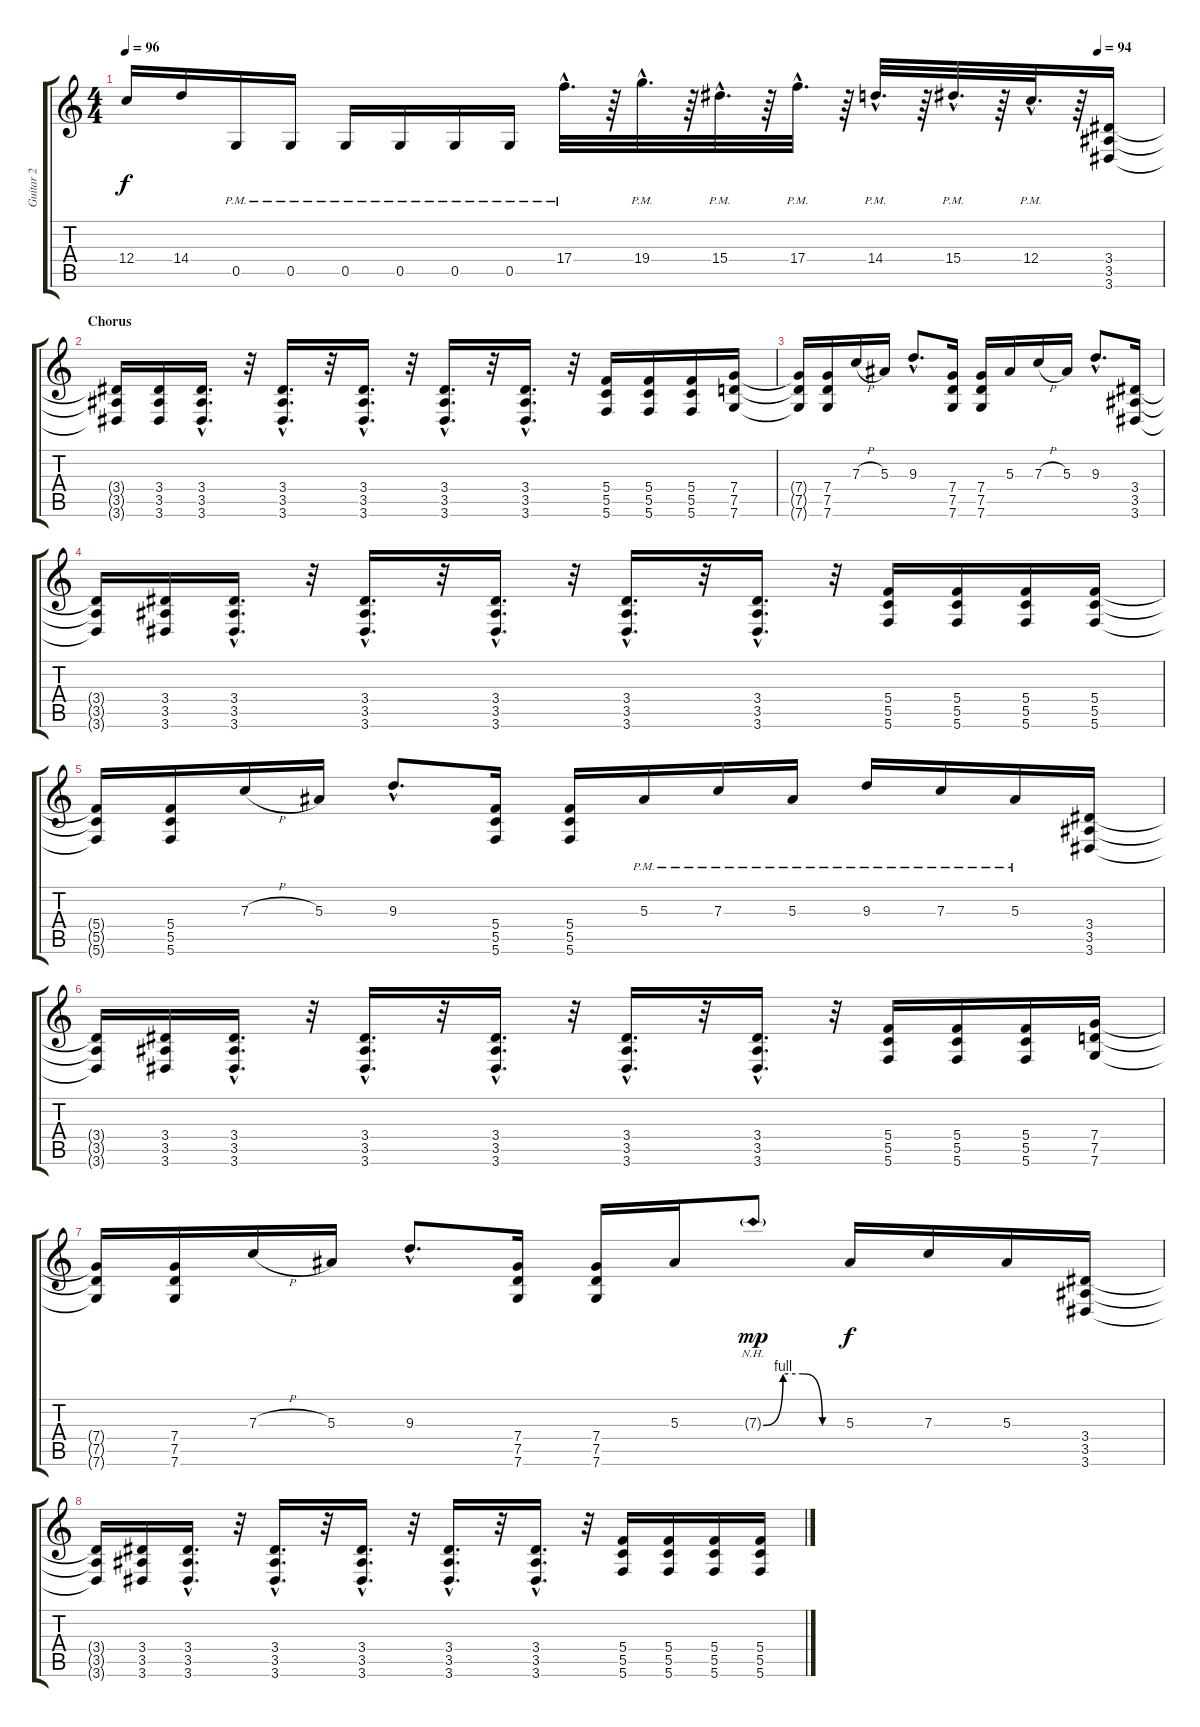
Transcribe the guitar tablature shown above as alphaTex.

\track ("Guitar 2" "Guitar 2") {instrument overdrivenguitar}
\staff {score tabs}
\tuning (D4 A3 F3 C3 G2 C2) {hide}
\ts (4 4)
\tempo 96
\tempo (94 0.9375)
\clef g2
\ks c
12.4{t}.16{dy f} 14.4.16 0.5{pm}.16 0.5{pm}.16 0.5{pm}.16 0.5{pm}.16 0.5{pm}.16 0.5{pm}.16 17.4{hac pm}.32{d} r.64 19.4{hac pm}.32{d} r.64 15.4{hac pm}.32{d} r.64 17.4{hac pm}.32{d} r.64 14.4{hac pm}.32{d} r.64 15.4{hac pm}.32{d} r.64 12.4{hac pm}.32{d} r.64 (3.4 3.5 3.6).16 |
\section ("" "Chorus")
(3.4{t} 3.5{t} 3.6{t}).16 (3.4 3.5 3.6).16 (3.4{hac} 3.5{hac} 3.6{hac}).16{d} r.32 (3.4{hac} 3.5{hac} 3.6{hac}).16{d} r.32 (3.4{hac} 3.5{hac} 3.6{hac}).16{d} r.32 (3.4{hac} 3.5{hac} 3.6{hac}).16{d} r.32 (3.4{hac} 3.5{hac} 3.6{hac}).16{d} r.32 (5.4 5.5 5.6).16 (5.4 5.5 5.6).16 (5.4 5.5 5.6).16 (7.4 7.5 7.6).16 |
(7.4{t} 7.5{t} 7.6{t}).16 (7.4 7.5 7.6).16 7.3{h}.16 5.3.16 9.3{hac}.8{d} (7.4 7.5 7.6).16 (7.4 7.5 7.6).16 5.3.16 7.3{h}.16 5.3.16 9.3{hac}.8{d} (3.4 3.5 3.6).16 |
(3.4{t} 3.5{t} 3.6{t}).16 (3.4 3.5 3.6).16 (3.4{hac} 3.5{hac} 3.6{hac}).16{d} r.32 (3.4{hac} 3.5{hac} 3.6{hac}).16{d} r.32 (3.4{hac} 3.5{hac} 3.6{hac}).16{d} r.32 (3.4{hac} 3.5{hac} 3.6{hac}).16{d} r.32 (3.4{hac} 3.5{hac} 3.6{hac}).16{d} r.32 (5.4 5.5 5.6).16 (5.4 5.5 5.6).16 (5.4 5.5 5.6).16 (5.4 5.5 5.6).16 |
(5.4{t} 5.5{t} 5.6{t}).16 (5.4 5.5 5.6).16 7.3{h}.16 5.3.16 9.3{hac}.8{d} (5.4 5.5 5.6).16 (5.4 5.5 5.6).16 5.3{pm}.16 7.3{pm}.16 5.3{pm}.16 9.3{pm}.16 7.3{pm}.16 5.3{pm}.16 (3.4 3.5 3.6).16 |
(3.4{t} 3.5{t} 3.6{t}).16 (3.4 3.5 3.6).16 (3.4{hac} 3.5{hac} 3.6{hac}).16{d} r.32 (3.4{hac} 3.5{hac} 3.6{hac}).16{d} r.32 (3.4{hac} 3.5{hac} 3.6{hac}).16{d} r.32 (3.4{hac} 3.5{hac} 3.6{hac}).16{d} r.32 (3.4{hac} 3.5{hac} 3.6{hac}).16{d} r.32 (5.4 5.5 5.6).16 (5.4 5.5 5.6).16 (5.4 5.5 5.6).16 (7.4 7.5 7.6).16 |
(7.4{t} 7.5{t} 7.6{t}).16 (7.4 7.5 7.6).16 7.3{h}.16 5.3.16 9.3{hac}.8{d} (7.4 7.5 7.6).16 (7.4 7.5 7.6).16 5.3.16 7.3{be (custom 0 0 15 4 30 4 45 0 60 0) nh g}.8{dy mp} 5.3.16{dy f} 7.3.16 5.3.16 (3.4 3.5 3.6).16 |
(3.4{t} 3.5{t} 3.6{t}).16 (3.4 3.5 3.6).16 (3.4{hac} 3.5{hac} 3.6{hac}).16{d} r.32 (3.4{hac} 3.5{hac} 3.6{hac}).16{d} r.32 (3.4{hac} 3.5{hac} 3.6{hac}).16{d} r.32 (3.4{hac} 3.5{hac} 3.6{hac}).16{d} r.32 (3.4{hac} 3.5{hac} 3.6{hac}).16{d} r.32 (5.4 5.5 5.6).16 (5.4 5.5 5.6).16 (5.4 5.5 5.6).16 (5.4 5.5 5.6).16
